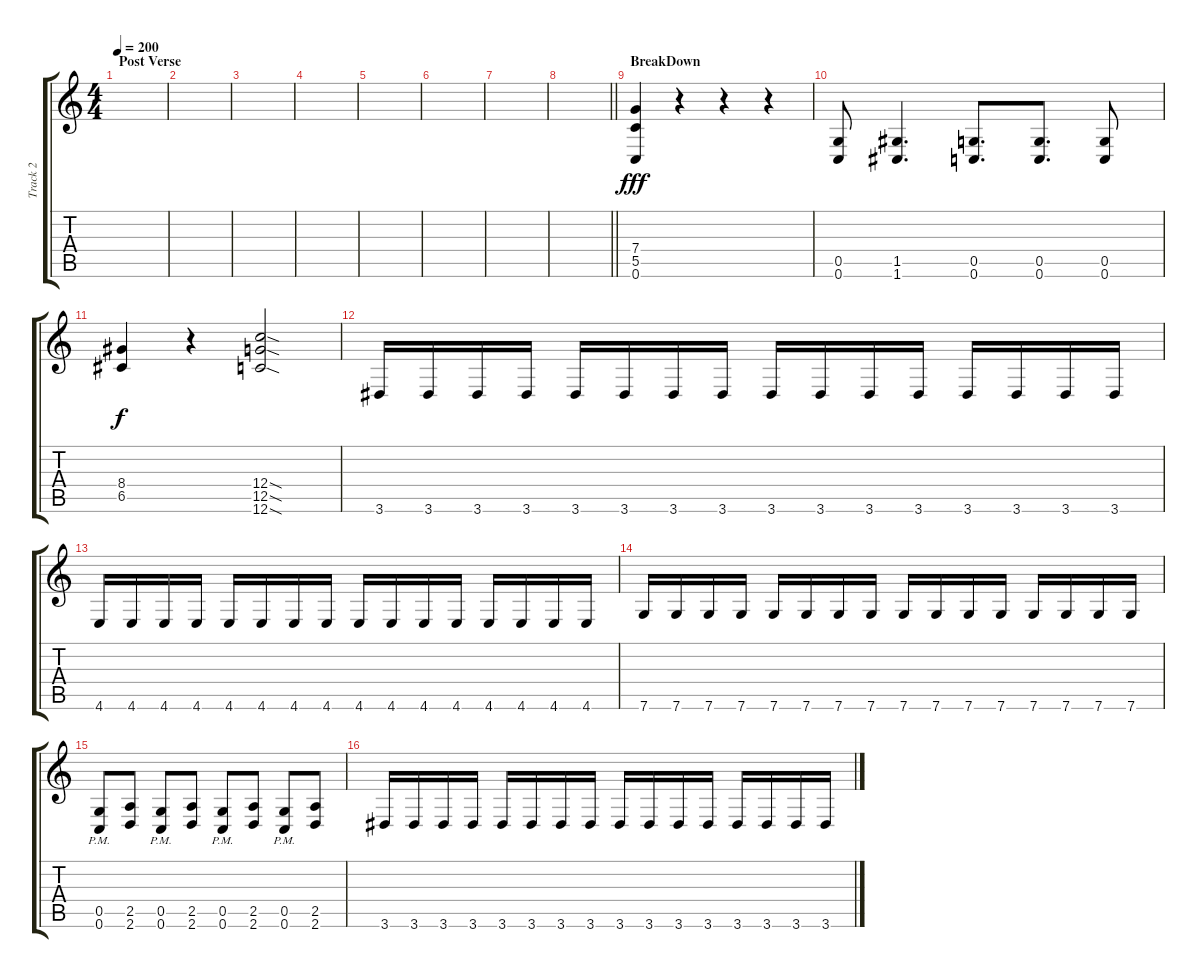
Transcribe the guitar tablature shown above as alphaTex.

\track ("Track 2" "Track 2") {instrument distortionguitar}
\staff {score tabs}
\tuning (D4 A3 F3 C3 G2 C2) {hide}
\ts (4 4)
\section ("" "Post Verse")
\tempo 200
\clef g2
\ks c
|
|
|
|
|
|
|
\barLineRight lightlight
|
\section ("" "BreakDown")
(7.4 5.5 0.6).4{dy fff instrument distortionguitar} r.4 r.4 r.4 |
(0.5 0.6).8 (1.5 1.6).4{d} (0.5 0.6).8{d} (0.5 0.6).8{d} (0.5 0.6).8 |
(8.4 6.5).4{dy f} r.4 (12.4{sod} 12.5{sod} 12.6{sod}).2 |
3.6.16 3.6.16 3.6.16 3.6.16 3.6.16 3.6.16 3.6.16 3.6.16 3.6.16 3.6.16 3.6.16 3.6.16 3.6.16 3.6.16 3.6.16 3.6.16 |
4.6.16 4.6.16 4.6.16 4.6.16 4.6.16 4.6.16 4.6.16 4.6.16 4.6.16 4.6.16 4.6.16 4.6.16 4.6.16 4.6.16 4.6.16 4.6.16 |
7.6.16 7.6.16 7.6.16 7.6.16 7.6.16 7.6.16 7.6.16 7.6.16 7.6.16 7.6.16 7.6.16 7.6.16 7.6.16 7.6.16 7.6.16 7.6.16 |
(0.5{pm} 0.6{pm}).8 (2.5 2.6).8 (0.5{pm} 0.6{pm}).8 (2.5 2.6).8 (0.5{pm} 0.6{pm}).8 (2.5 2.6).8 (0.5{pm} 0.6{pm}).8 (2.5 2.6).8 |
3.6.16 3.6.16 3.6.16 3.6.16 3.6.16 3.6.16 3.6.16 3.6.16 3.6.16 3.6.16 3.6.16 3.6.16 3.6.16 3.6.16 3.6.16 3.6.16
